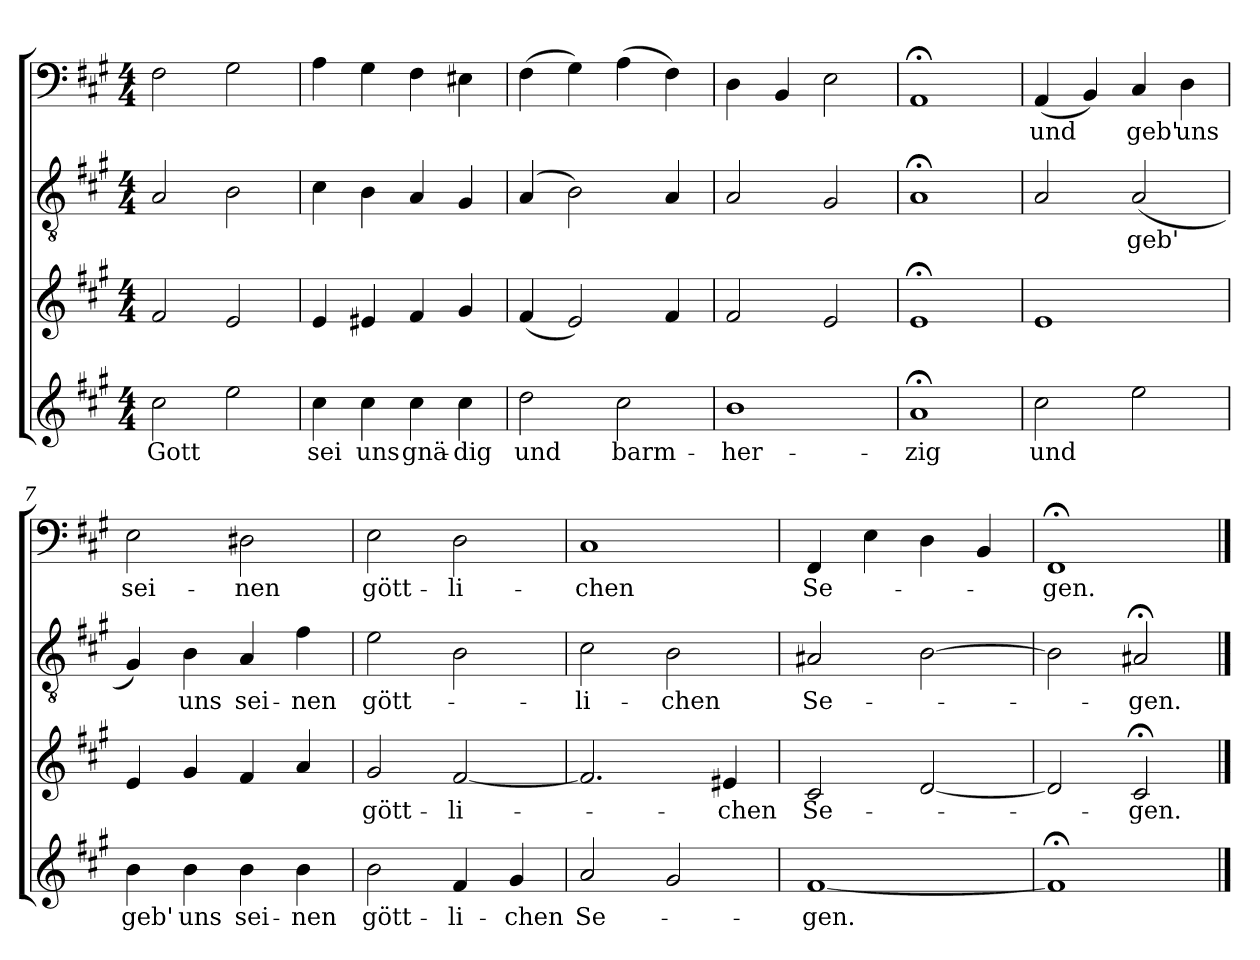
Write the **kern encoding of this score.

**kern	**text	**kern	**text	**kern	**text	**kern	**text
*part4	*part4	*part3	*part3	*part2	*part2	*part1	*part1
*staff4	*staff4	*staff3	*staff3	*staff2	*staff2	*staff1	*staff1
*clefG2	*	*clefG2	*	*clefGv2	*	*clefF4	*
*k[f#c#g#]	*	*k[f#c#g#]	*	*k[f#c#g#]	*	*k[f#c#g#]	*
*f#:	*	*f#:	*	*f#:	*	*f#:	*
*M4/4	*	*M4/4	*	*M4/4	*	*M4/4	*
=1	=1	=1	=1	=1	=1	=1	=1
2cc#\	Gott	2f#/	.	2A/	.	2F#\	.
2ee\	.	2e/	.	2B\	.	2G#\	.
=2	=2	=2	=2	=2	=2	=2	=2
4cc#\	sei	4e/	.	4c#\	.	4A\	.
4cc#\	uns	4e#X/	.	4B\	.	4G#\	.
4cc#\	gnä-	4f#/	.	4A/	.	4F#\	.
4cc#\	-dig	4g#/	.	4G#/	.	4E#X\	.
=3	=3	=3	=3	=3	=3	=3	=3
2dd\	und	(4f#/	.	(4A/	.	(4F#\	.
.	.	2e/)	.	2B\)	.	4G#\)	.
2cc#\	barm-	.	.	.	.	(4A\	.
.	.	4f#/	.	4A/	.	4F#\)	.
=4	=4	=4	=4	=4	=4	=4	=4
1b\	-her-	2f#/	.	2A/	.	4D\	.
.	.	.	.	.	.	4BB/	.
.	.	2e/	.	2G#/	.	2E\	.
=5	=5	=5	=5	=5	=5	=5	=5
1a;</	-zig	1e;</	.	1A;</	.	1AA;</	.
=6	=6	=6	=6	=6	=6	=6	=6
2cc#\	und	1e/	.	2A/	.	(4AA/	und
.	.	.	.	.	.	4BB/)	.
2ee\	.	.	.	(2A/	geb'	4C#/	geb'
.	.	.	.	.	.	4D\	uns
=7	=7	=7	=7	=7	=7	=7	=7
4b\	geb'	4e/	.	4G#/)	.	2E\	sei-
4b\	uns	4g#/	.	4B\	uns	.	.
4b\	sei-	4f#/	.	4A/	sei-	2D#X\	-nen
4b\	-nen	4a/	.	4f#\	-nen	.	.
=8	=8	=8	=8	=8	=8	=8	=8
2b\	gött-	2g#/	gött-	2e\	gött-	2E\	gött-
4f#/	-li-	[2f#/	-li-	2B\	.	2D\	-li-
4g#/	-chen	.	.	.	.	.	.
=9	=9	=9	=9	=9	=9	=9	=9
2a/	Se-	2.f#/]	.	2c#\	-li-	1C#/	-chen
2g#/	.	.	.	2B\	-chen	.	.
.	.	4e#X/	-chen	.	.	.	.
=10	=10	=10	=10	=10	=10	=10	=10
[1f#/	-gen.	2c#/	Se-	2A#X/	Se-	4FF#/	Se-
.	.	.	.	.	.	4E\	.
.	.	[2d/	.	[2B\	.	4D\	.
.	.	.	.	.	.	4BB/	.
=11	=11	=11	=11	=11	=11	=11	=11
1f#;</]	.	2d/]	.	2B\]	.	1FF#;</	-gen.
.	.	2c#;</	-gen.	2A#X;</	-gen.	.	.
==	==	==	==	==	==	==	==
*-	*-	*-	*-	*-	*-	*-	*-
